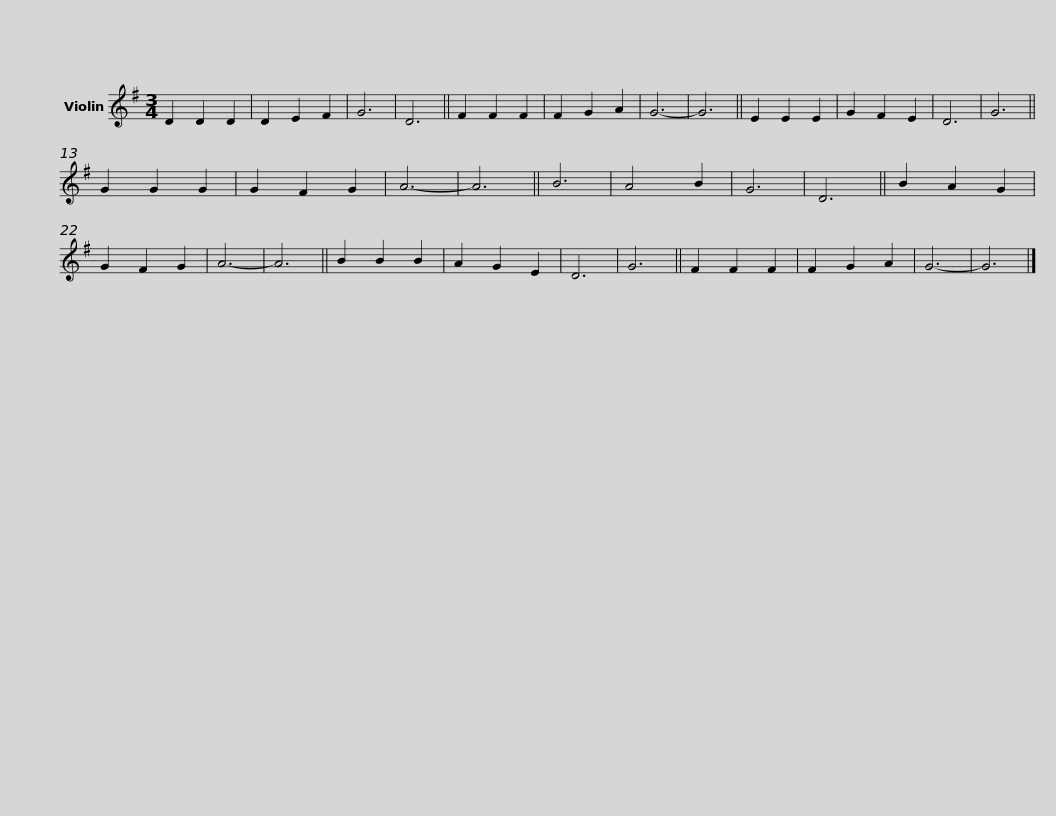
X:1
L:1/8
M:3/4
I:linebreak $
K:G
V:1 treble
V:1
 D2 D2 D2 | D2 E2 F2 | G6 | D6 ||$ F2 F2 F2 | %5
 F2 G2 A2 | G6- | G6 ||$ E2 E2 E2 | G2 F2 E2 | %10
 D6 | G6 ||$ G2 G2 G2 | G2 F2 G2 | A6- | %15
 A6 ||$ B6 | A4 B2 | G6 | D6 ||$ %20
 B2 A2 G2 | G2 F2 G2 | A6- | A6 ||$ B2 B2 B2 | %25
 A2 G2 E2 | D6 | G6 ||$ F2 F2 F2 | F2 G2 A2 | %30
 G6- | G6 |] %32
